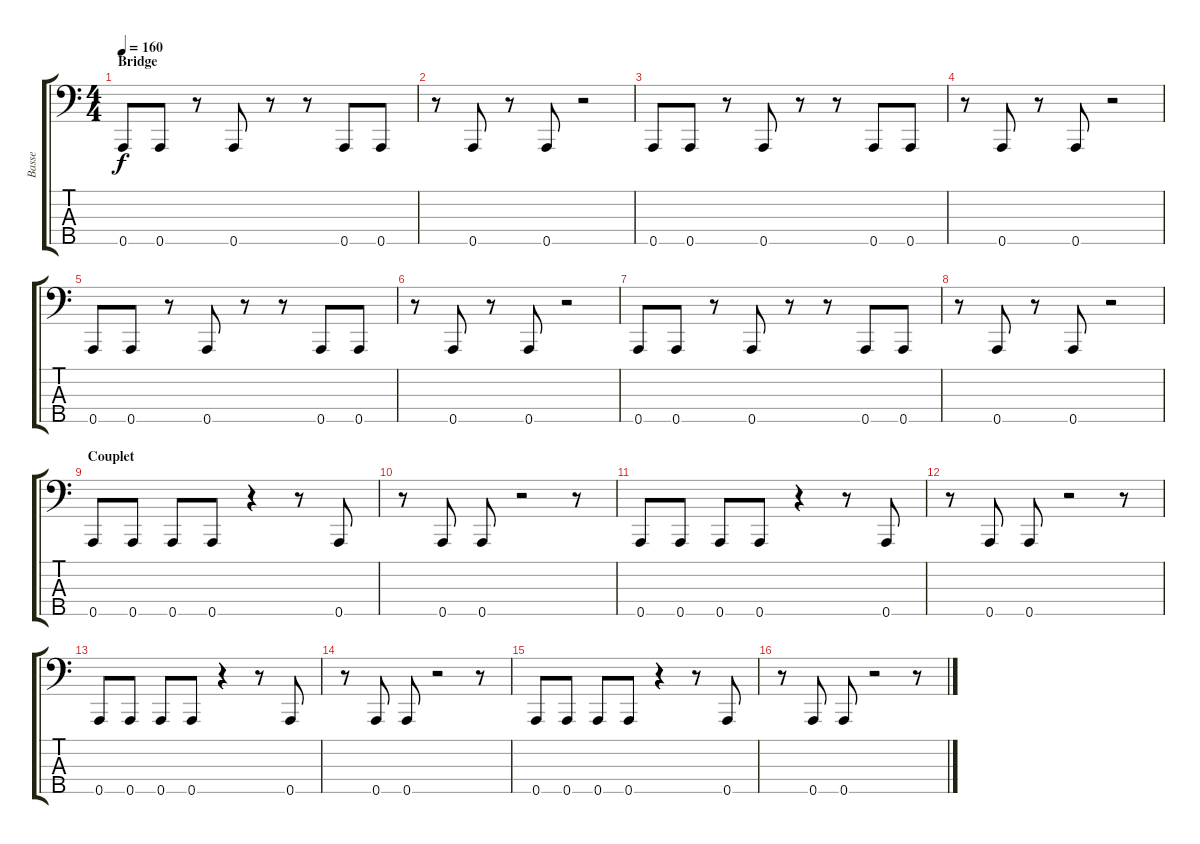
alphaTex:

\track ("Basse" "Basse") {instrument slapbass2}
\staff {score tabs}
\tuning (F2 C2 G1 D1 A0) {hide}
\ts (4 4)
\section ("" "Bridge")
\tempo 160
\clef f4
\ks c
0.5.8{dy f} 0.5.8 r.8 0.5.8 r.8 r.8 0.5.8 0.5.8 |
r.8 0.5.8 r.8 0.5.8 r.2 |
0.5.8 0.5.8 r.8 0.5.8 r.8 r.8 0.5.8 0.5.8 |
r.8 0.5.8 r.8 0.5.8 r.2 |
0.5.8 0.5.8 r.8 0.5.8 r.8 r.8 0.5.8 0.5.8 |
r.8 0.5.8 r.8 0.5.8 r.2 |
0.5.8 0.5.8 r.8 0.5.8 r.8 r.8 0.5.8 0.5.8 |
r.8 0.5.8 r.8 0.5.8 r.2 |
\section ("" "Couplet")
0.5.8 0.5.8 0.5.8 0.5.8 r.4 r.8 0.5.8 |
r.8 0.5.8 0.5.8 r.2 r.8 |
0.5.8 0.5.8 0.5.8 0.5.8 r.4 r.8 0.5.8 |
r.8 0.5.8 0.5.8 r.2 r.8 |
0.5.8 0.5.8 0.5.8 0.5.8 r.4 r.8 0.5.8 |
r.8 0.5.8 0.5.8 r.2 r.8 |
0.5.8 0.5.8 0.5.8 0.5.8 r.4 r.8 0.5.8 |
r.8 0.5.8 0.5.8 r.2 r.8
